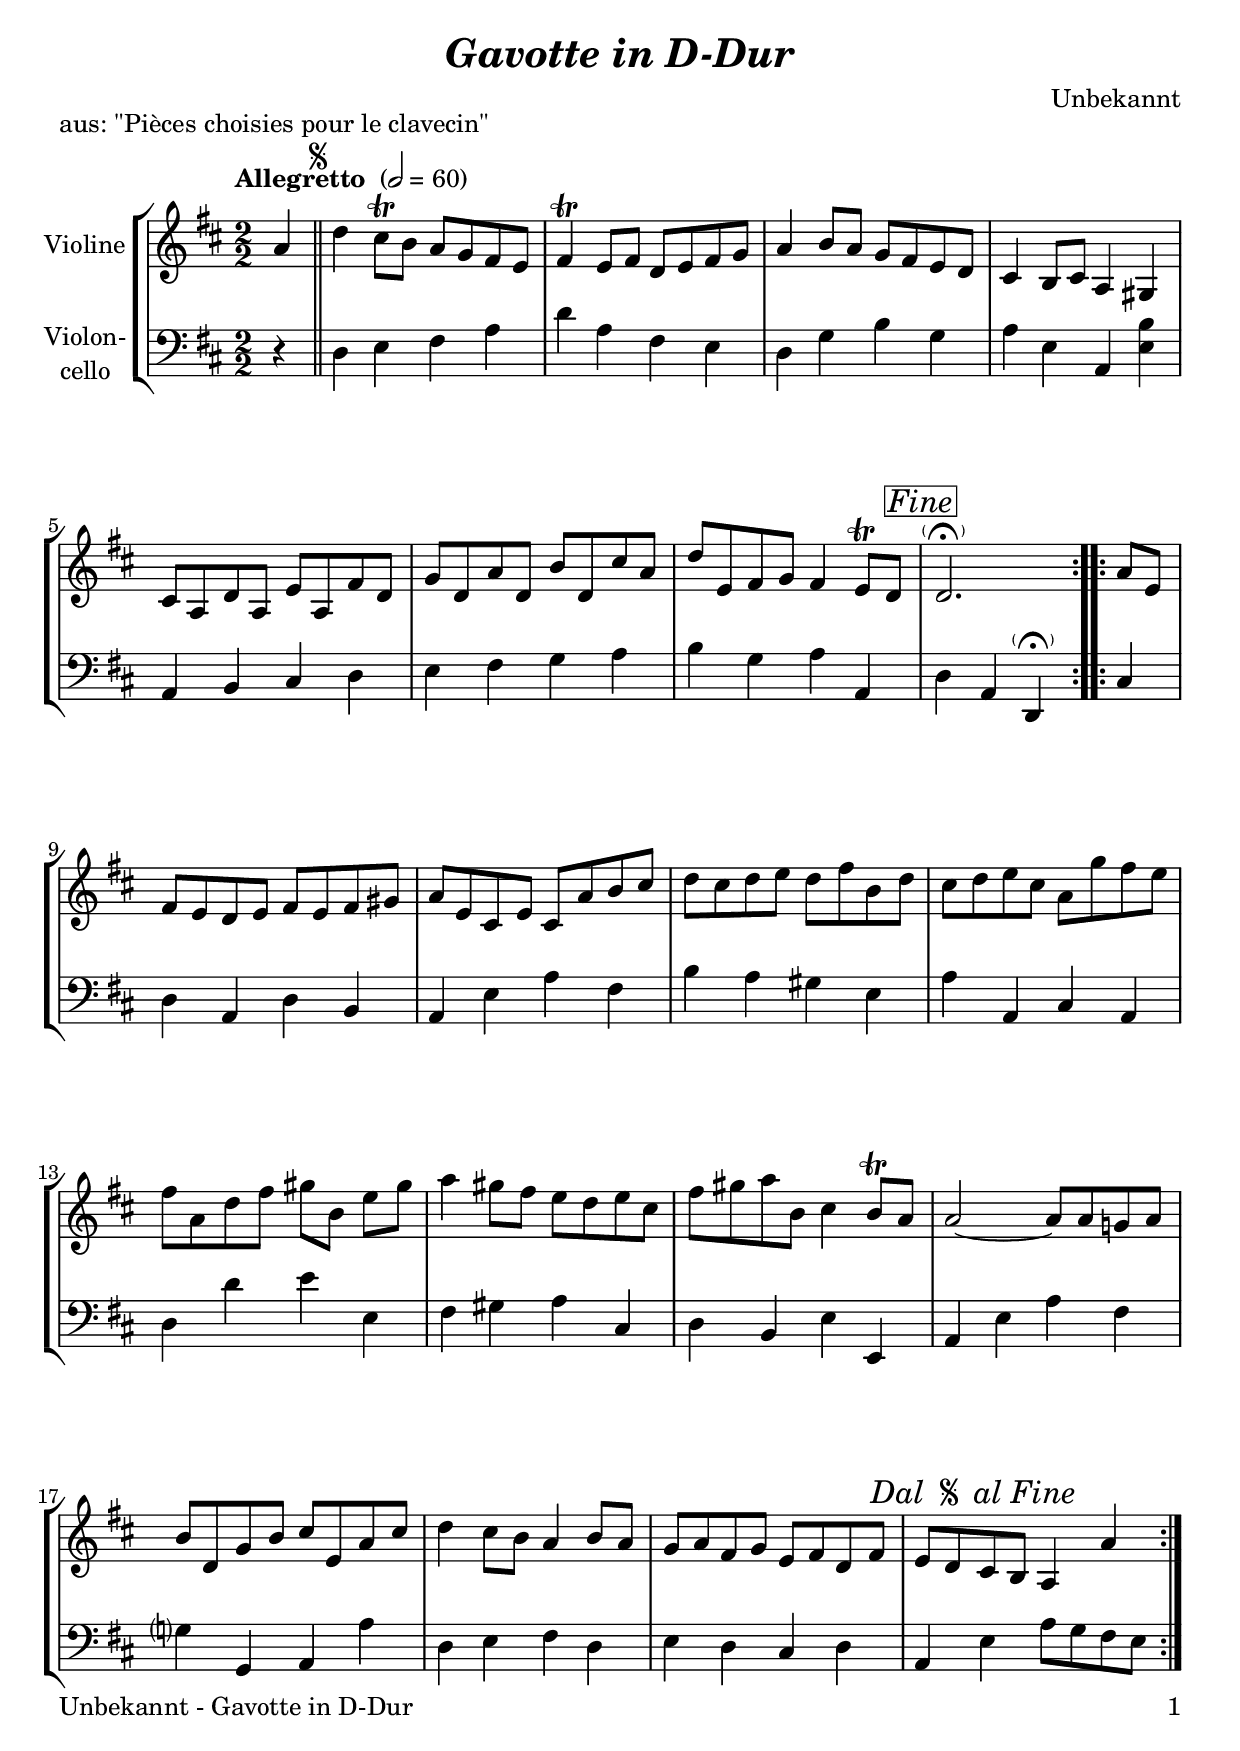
\version "2.20.2"
\include "deutsch.ly"

#(set-global-staff-size 22)

\header {
  title     = \markup \bold \italic "Gavotte in D-Dur"
  composer  = "Unbekannt"
%  arranger  = ""
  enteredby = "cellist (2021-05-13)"
  piece     = "aus: \"Pièces choisies pour le clavecin\""
}

voiceconsts = {
 \key d \major
 \time 2/2
 \clef "treble"
 \numericTimeSignature
 \compressEmptyMeasures
% Set default beaming for all staves
%  \set Timing.beamExceptions = #'()
%  \set Timing.baseMoment     = #(ly:make-moment 1 4)
%  \set Timing.beatStructure  = #'(1 1 1)
  \tempo "Allegretto " 2=60
}

mivl = "violin"
mivc = "cello"

cresc = \markup \italic "cresc."
dsaf = \mark \markup {
  \italic "Dal "
  \tiny \raise #1
  \musicglyph #"scripts.segno"
  \italic " al Fine"
}
fine  = \mark \markup \box \italic "Fine"
fmarc = \markup { \dynamic f \bold \italic " marcato" }
segn = \mark \markup \tiny \raise #1 \musicglyph #"scripts.segno"

va = \relative c'' {
  \voiceconsts

  \repeat volta 2 {
    \partial 4 a4 \bar "||" \segn
    d cis8\trill h a g fis e
    fis4\trill e8 fis d e fis g
    a4 h8 a g fis e d
    cis4 h8 cis a4 gis
    cis8 a d a e' a, fis' d
    g d a' d, h' d, cis' a
    d e, fis g fis4 e8\trill d \fine
    d2.\parenthesize\fermata
  }

  \repeat volta 2 {
    a'8 e
    fis e d e fis e fis gis
    a e cis e cis a' h cis
    d cis d e d fis h, d

    cis d e cis a g' fis e
    fis a, d fis gis[ h,] e gis
    a4 gis8 fis e d e cis
    fis gis a h, cis4 h8\trill a
    a2~ a8 a g! a

    h d, g h cis e, a cis
    d4 cis8 h a4 h8 a
    g a fis g e fis d fis
    e d \dsaf cis h a4 a'
  }
}

vb = \relative c {
  \voiceconsts
  \clef "bass"
  
  \repeat volta 2 {
    \partial 4 r4 \bar "||" \segn
    d e fis a
    d a fis e
    d g h g
    a e a, <e' h'>
    a, h cis d
    e fis g a

    h g a a, \fine
    d a d,\parenthesize\fermata
  }

  \repeat volta 2 {
    cis'
    d a d h
    a e' a fis
    h a gis e

    a a, cis a
    d d' e e,
    fis gis a cis,
    d h e e,
    a e' a fis

    g? g, a a'
    d, e fis d
    e d cis d
    a \dsaf e' a8 g fis e
  }
}


music = \new StaffGroup <<
      \new Staff {
        \set Staff.midiInstrument = \mivl
        \set Staff.instrumentName = \markup \center-column { "Violine" }
        \transpose d d { \va }
      }

      \new Staff {
        \set Staff.midiInstrument = \mivc
        \set Staff.instrumentName = \markup \center-column { "Violon-" "cello" }
        \transpose d d { \vb }
      }      
>>

\book {
   \paper {
    print-page-number = ##t
    print-first-page-number = ##t
    ragged-last-bottom = ##f
    oddHeaderMarkup = \markup \null
    evenHeaderMarkup = \markup \null
    oddFooterMarkup = \markup {
      \fill-line {
        \on-the-fly #print-page-number-check-first
        "Unbekannt - Gavotte in D-Dur" \fromproperty #'page:page-number-string
      }
    }
    evenFooterMarkup = \oddFooterMarkup
  } \score {
    \music
    \layout {}
  }

  \score {
    \unfoldRepeats \music

    \midi {
      \context {
        \Score
      }
    }
  }
}
